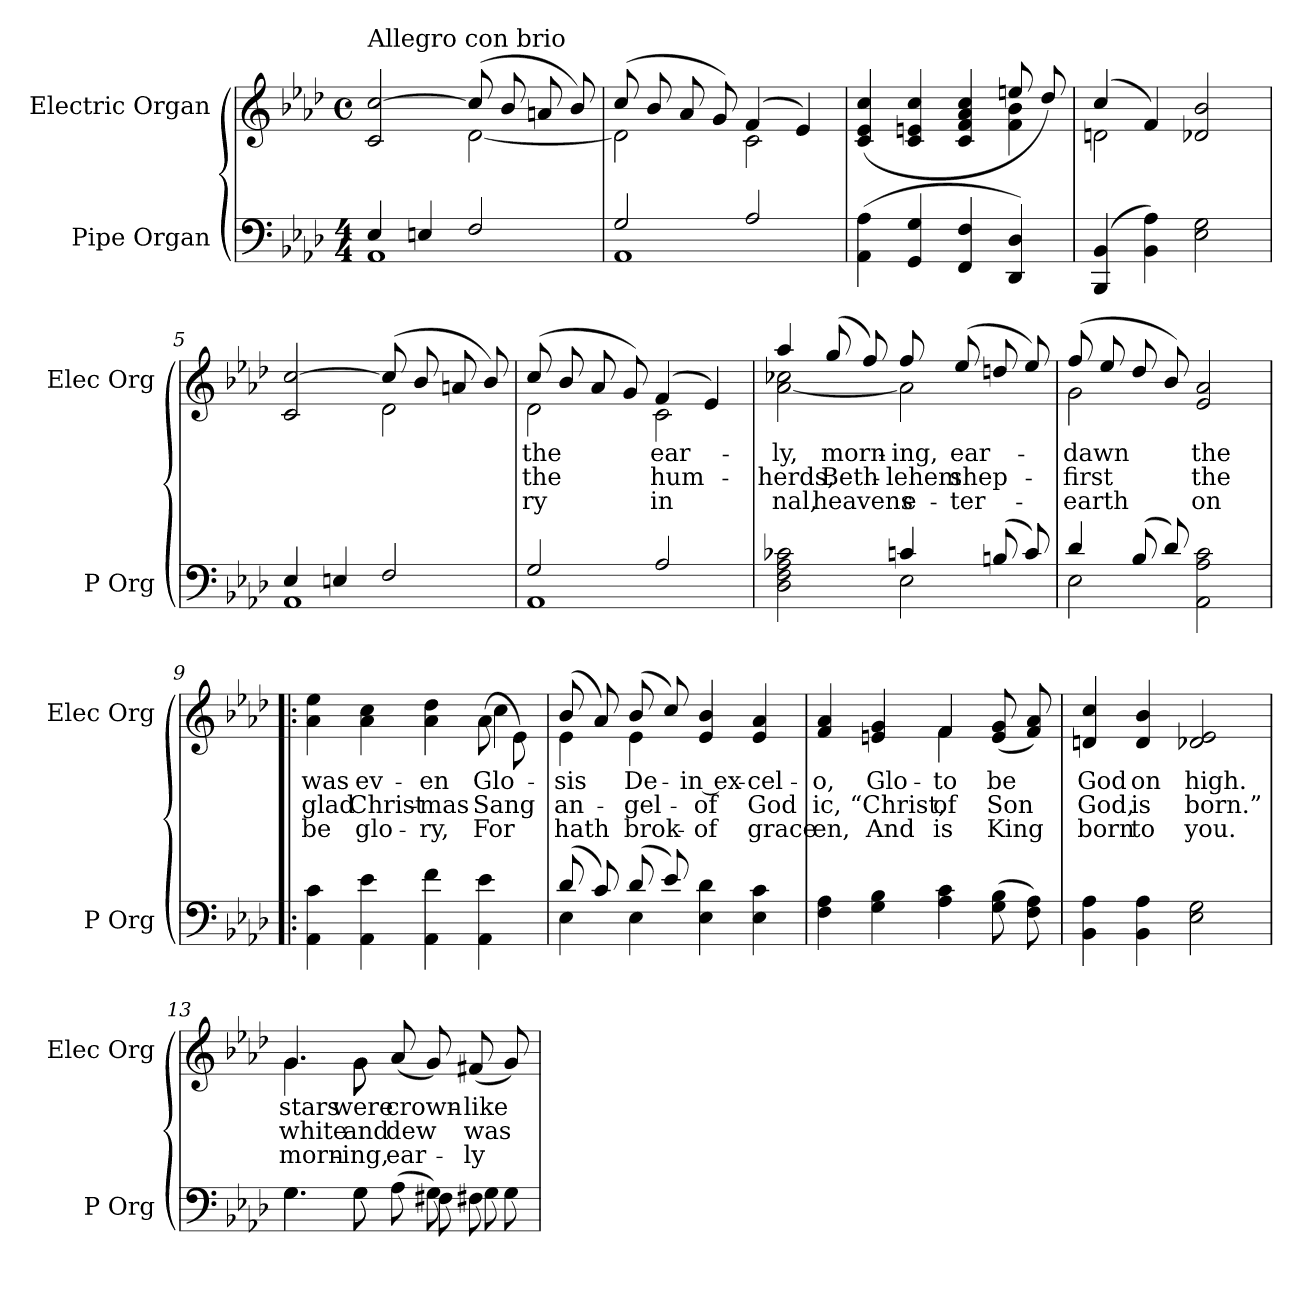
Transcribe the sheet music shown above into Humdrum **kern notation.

**kern	**kern	**text	**text	**text
*part2	*part1	*part1	*part1	*part1
*staff2	*staff1	*staff1	*staff1	*staff1
*I"Pipe Organ	*I"Electric Organ	*	*	*
*I'P Org	*I'Elec Org	*	*	*
*clefF4	*clefG2	*	*	*
*k[b-e-a-d-]	*k[b-e-a-d-]	*	*	*
*A-:	*A-:	*	*	*
*M4/4	*M4/4	*	*	*
*	*met(c)	*	*	*
=1	=1	=1	=1	=1
*^	*^	*	*	*
!	!	!LO:TX:t=Allegro con brio	!	!	!	!
4E-/	1AA-	2c [2cc	2ryy	.	.	.
4En/	.	.	.	.	.	.
2F/	.	(8cc/]	[2d-	.	.	.
.	.	8b-/	.	.	.	.
.	.	8an/	.	.	.	.
.	.	8b-/)	.	.	.	.
=2	=2	=2	=2	=2	=2	=2
2G/	1AA-	(8cc/	2d-]	.	.	.
.	.	8b-/	.	.	.	.
.	.	8a-/	.	.	.	.
.	.	8g/)	.	.	.	.
2A-/	.	(4f/	2c	.	.	.
.	.	4e-/)	.	.	.	.
*v	*v	*	*	*	*	*
=3	=3	=3	=3	=3	=3
(4AA- 4A-	(4c 4e- 4cc	2.ryy	.	.	.
4GG 4G	4c 4en 4cc	.	.	.	.
4FF 4F	4c 4f 4a- 4cc	.	.	.	.
4DD- 4D-)	8een/	4f 4b-	.	.	.
.	8dd-/)	.	.	.	.
=4	=4	=4	=4	=4	=4
(4BBB- 4BB-	(4cc/	2dn	.	.	.
4BB- 4A-)	4f/)	.	.	.	.
2E- 2G	2d-X 2b-	2ryy	.	.	.
=5	=5	=5	=5	=5	=5
*^	*	*	*	*	*
4E-/	1AA-	2c [2cc	2ryy	.	.	.
4En/	.	.	.	.	.	.
2F/	.	(8cc/]	2d-	.	.	.
.	.	8b-/	.	.	.	.
.	.	8an/	.	.	.	.
.	.	8b-/)	.	.	.	.
=6	=6	=6	=6	=6	=6	=6
2G/	1AA-	(8cc/	2d-	the	the	-ry
.	.	8b-/	.	.	.	.
.	.	8a-/	.	.	.	.
.	.	8g/)	.	.	.	.
2A-/	.	(4f/	2c	ear-	hum-	in
.	.	4e-/)	.	.	.	.
=7	=7	=7	=7	=7	=7	=7
2D- 2F 2A- 2c-X	2ryy	4aa-/	[2a- 2cc-X	-ly,	-herds,	-nal,
.	.	(8gg/	.	morn-	Beth-	heavens
.	.	8ff/)	.	.	.	.
4cn/	2E-	8ff/	2a-]	-ing,	-lehem	e-
.	.	(8ee-/	.	ear-	shep-	-ter-
(8Bn/	.	8ddn/	.	.	.	.
8c/)	.	8ee-/)	.	.	.	.
=8	=8	=8	=8	=8	=8	=8
4d-/	2E-	(8ff/	2g	dawn	first	earth
.	.	8ee-/	.	.	.	.
(8B-/	.	8dd-/	.	.	.	.
8d-/)	.	8b-/)	.	.	.	.
2AA- 2A- 2c	2ryy	2e- 2a-	2ryy	the	the	-on
*v	*v	*	*	*	*	*
=9!|:	=9!|:	=9!|:	=9!|:	=9!|:	=9!|:
4AA- 4c	4a- 4ee-	2.ryy	was	glad	be
4AA- 4e-	4a- 4cc	.	ev-	Christ-	glo-
4AA- 4f	4a- 4dd-	.	-en	-mas	-ry,
4AA- 4e-	(8a-\	4cc	Glo-	Sang	For
.	8e-\)	.	.	.	.
=10	=10	=10	=10	=10	=10
*^	*	*	*	*	*
(8d-/	4E-	(8b-/	4e-	-sis	an-	hath
8c/)	.	8a-/)	.	.	.	.
(8d-/	4E-	(8b-/	4e-	De-	-gel-	brok-
8e-/)	.	8cc/)	.	.	.	.
4E- 4d-	2ryy	4e- 4b-	2ryy	in ex-	of	of
4E- 4c	.	4e- 4a-	.	-cel-	God	grace
*v	*v	*	*	*	*	*
=11	=11	=11	=11	=11	=11
4F 4A-	4f 4a-	2ryy	-o,	-ic,	-en,
4G 4B-	4en 4g	.	Glo-	“Christ,	And
4A- 4c	4f/	4f	to	of	is
(8G\ 8B-\	(8e/ 8g/	4ryy	be	Son	King
8F\ 8A-\)	8f/ 8a-/)	.	.	.	.
*	*v	*v	*	*	*
=12	=12	=12	=12	=12
4BB- 4A-	4dn 4cc	God	God,	born
4BB- 4A-	4d 4b-	on	is	to
2E- 2G	2d-X 2e-	high.	born.”	you.
=13	=13	=13	=13	=13
*^	*^	*	*	*
4.G\	4.G	4.g/	4.g	stars	white	morn-
8G\	8G	8g\	8g	were	and	-ing,
(8A-\	8ryy	(8a-/	2ryy	crown-	dew	ear-
8G\)	8F#X	8g/)	.	.	.	.
8F#X\	8G	(8f#X/	.	-like	was	-ly
8G\	8ryy	8g/)	.	.	.	.
*v	*v	*	*	*	*	*
*	*v	*v	*	*	*
=	=	=	=	=
*-	*-	*-	*-	*-
